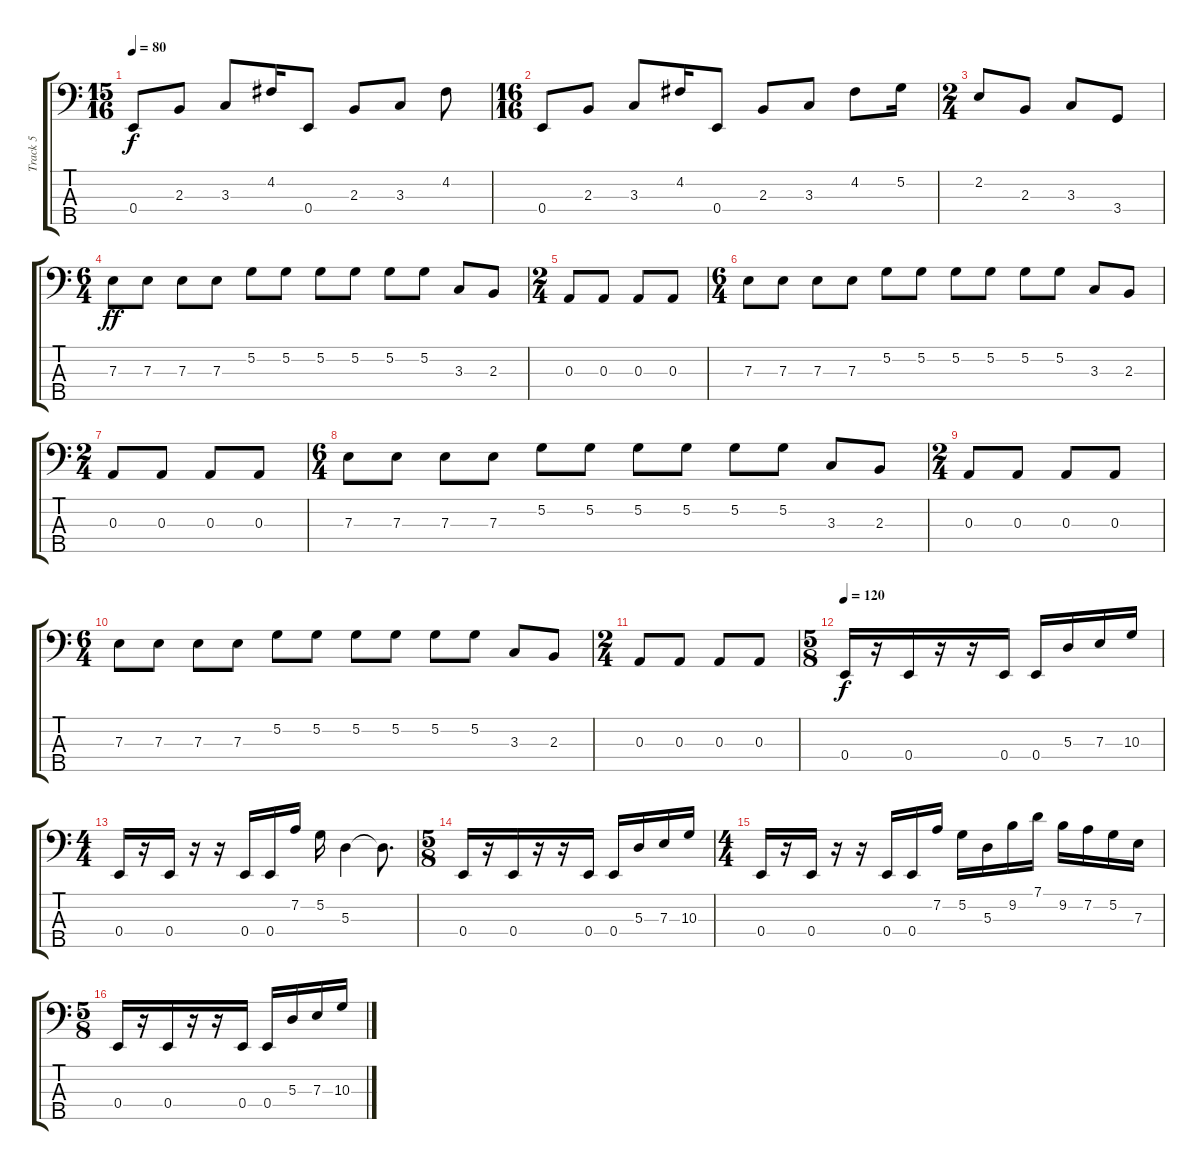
\track ("Track 5" "Track 5") {instrument electricbassfinger}
\staff {score tabs}
\tuning (G2 D2 A1 E1 B0) {hide}
\ts (15 16)
\tempo 80
\clef f4
\ks c
0.4.8{dy f} 2.3.8 3.3.8 4.2.16 0.4.8 2.3.8 3.3.8 4.2.8 |
\ts (16 16)
0.4.8 2.3.8 3.3.8 4.2.16 0.4.8 2.3.8 3.3.8 4.2.8 5.2.16 |
\ts (2 4)
2.2.8 2.3.8 3.3.8 3.4.8 |
\ts (6 4)
7.3.8{dy ff} 7.3.8 7.3.8 7.3.8 5.2.8 5.2.8 5.2.8 5.2.8 5.2.8 5.2.8 3.3.8 2.3.8 |
\ts (2 4)
0.3.8 0.3.8 0.3.8 0.3.8 |
\ts (6 4)
7.3.8 7.3.8 7.3.8 7.3.8 5.2.8 5.2.8 5.2.8 5.2.8 5.2.8 5.2.8 3.3.8 2.3.8 |
\ts (2 4)
0.3.8 0.3.8 0.3.8 0.3.8 |
\ts (6 4)
7.3.8 7.3.8 7.3.8 7.3.8 5.2.8 5.2.8 5.2.8 5.2.8 5.2.8 5.2.8 3.3.8 2.3.8 |
\ts (2 4)
0.3.8 0.3.8 0.3.8 0.3.8 |
\ts (6 4)
7.3.8 7.3.8 7.3.8 7.3.8 5.2.8 5.2.8 5.2.8 5.2.8 5.2.8 5.2.8 3.3.8 2.3.8 |
\ts (2 4)
0.3.8 0.3.8 0.3.8 0.3.8 |
\ts (5 8)
\tempo 120
0.4.16{dy f} r.16 0.4.16 r.16 r.16 0.4.16 0.4.16 5.3.16 7.3.16 10.3.16 |
\ts (4 4)
0.4.16 r.16 0.4.16 r.16 r.16 0.4.16 0.4.16 7.2.16 5.2.16 5.3.4 5.3{t}.8{d} |
\ts (5 8)
0.4.16 r.16 0.4.16 r.16 r.16 0.4.16 0.4.16 5.3.16 7.3.16 10.3.16 |
\ts (4 4)
0.4.16 r.16 0.4.16 r.16 r.16 0.4.16 0.4.16 7.2.16 5.2.16 5.3.16 9.2.16 7.1.16 9.2.16 7.2.16 5.2.16 7.3.16 |
\ts (5 8)
0.4.16 r.16 0.4.16 r.16 r.16 0.4.16 0.4.16 5.3.16 7.3.16 10.3.16
